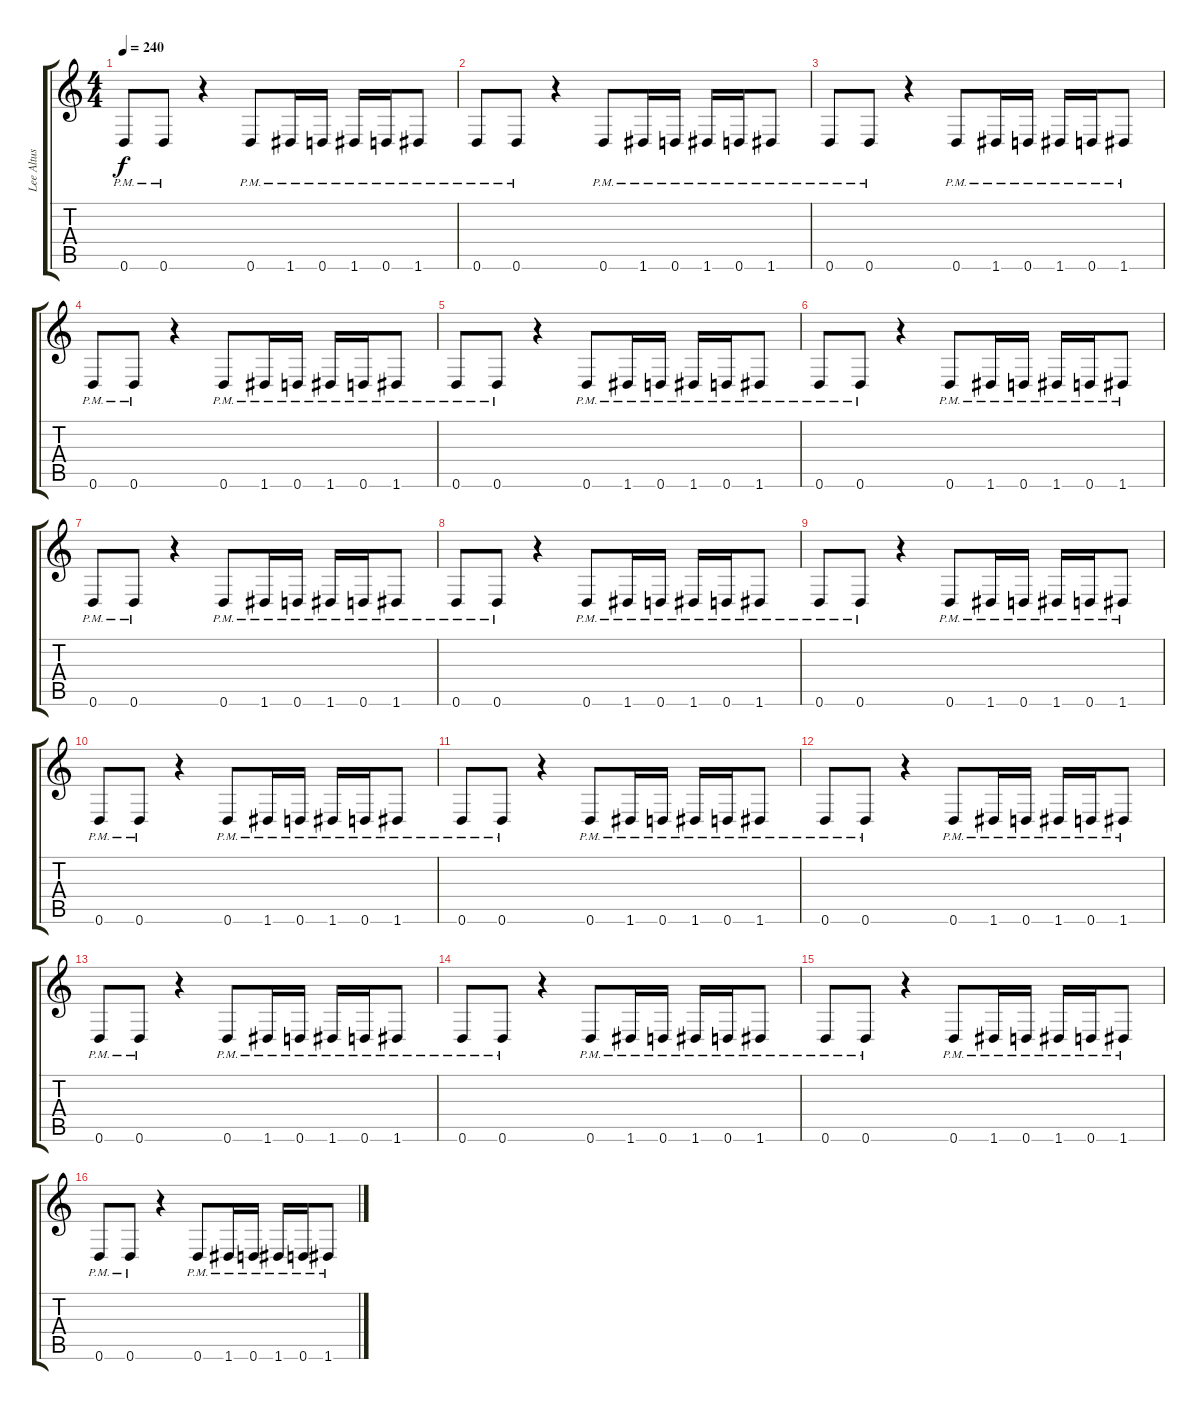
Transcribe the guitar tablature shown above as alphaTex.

\track ("Lee Altus" "Lee Altus") {instrument acousticguitarsteel}
\staff {score tabs}
\tuning (D4 A3 F3 C3 G2 D2) {hide}
\ts (4 4)
\tempo 240
\clef g2
\ks c
0.6{pm}.8{dy f} 0.6{pm}.8 r.4 0.6{pm}.8 1.6{pm}.16 0.6{pm}.16 1.6{pm}.16 0.6{pm}.16 1.6{pm}.8 |
0.6{pm}.8 0.6{pm}.8 r.4 0.6{pm}.8 1.6{pm}.16 0.6{pm}.16 1.6{pm}.16 0.6{pm}.16 1.6{pm}.8 |
0.6{pm}.8 0.6{pm}.8 r.4 0.6{pm}.8 1.6{pm}.16 0.6{pm}.16 1.6{pm}.16 0.6{pm}.16 1.6{pm}.8 |
0.6{pm}.8 0.6{pm}.8 r.4 0.6{pm}.8 1.6{pm}.16 0.6{pm}.16 1.6{pm}.16 0.6{pm}.16 1.6{pm}.8 |
0.6{pm}.8 0.6{pm}.8 r.4 0.6{pm}.8 1.6{pm}.16 0.6{pm}.16 1.6{pm}.16 0.6{pm}.16 1.6{pm}.8 |
0.6{pm}.8 0.6{pm}.8 r.4 0.6{pm}.8 1.6{pm}.16 0.6{pm}.16 1.6{pm}.16 0.6{pm}.16 1.6{pm}.8 |
0.6{pm}.8 0.6{pm}.8 r.4 0.6{pm}.8 1.6{pm}.16 0.6{pm}.16 1.6{pm}.16 0.6{pm}.16 1.6{pm}.8 |
0.6{pm}.8 0.6{pm}.8 r.4 0.6{pm}.8 1.6{pm}.16 0.6{pm}.16 1.6{pm}.16 0.6{pm}.16 1.6{pm}.8 |
0.6{pm}.8 0.6{pm}.8 r.4 0.6{pm}.8 1.6{pm}.16 0.6{pm}.16 1.6{pm}.16 0.6{pm}.16 1.6{pm}.8 |
0.6{pm}.8 0.6{pm}.8 r.4 0.6{pm}.8 1.6{pm}.16 0.6{pm}.16 1.6{pm}.16 0.6{pm}.16 1.6{pm}.8 |
0.6{pm}.8 0.6{pm}.8 r.4 0.6{pm}.8 1.6{pm}.16 0.6{pm}.16 1.6{pm}.16 0.6{pm}.16 1.6{pm}.8 |
0.6{pm}.8 0.6{pm}.8 r.4 0.6{pm}.8 1.6{pm}.16 0.6{pm}.16 1.6{pm}.16 0.6{pm}.16 1.6{pm}.8 |
0.6{pm}.8 0.6{pm}.8 r.4 0.6{pm}.8 1.6{pm}.16 0.6{pm}.16 1.6{pm}.16 0.6{pm}.16 1.6{pm}.8 |
0.6{pm}.8 0.6{pm}.8 r.4 0.6{pm}.8 1.6{pm}.16 0.6{pm}.16 1.6{pm}.16 0.6{pm}.16 1.6{pm}.8 |
0.6{pm}.8 0.6{pm}.8 r.4 0.6{pm}.8 1.6{pm}.16 0.6{pm}.16 1.6{pm}.16 0.6{pm}.16 1.6{pm}.8 |
0.6{pm}.8 0.6{pm}.8 r.4 0.6{pm}.8 1.6{pm}.16 0.6{pm}.16 1.6{pm}.16 0.6{pm}.16 1.6{pm}.8
